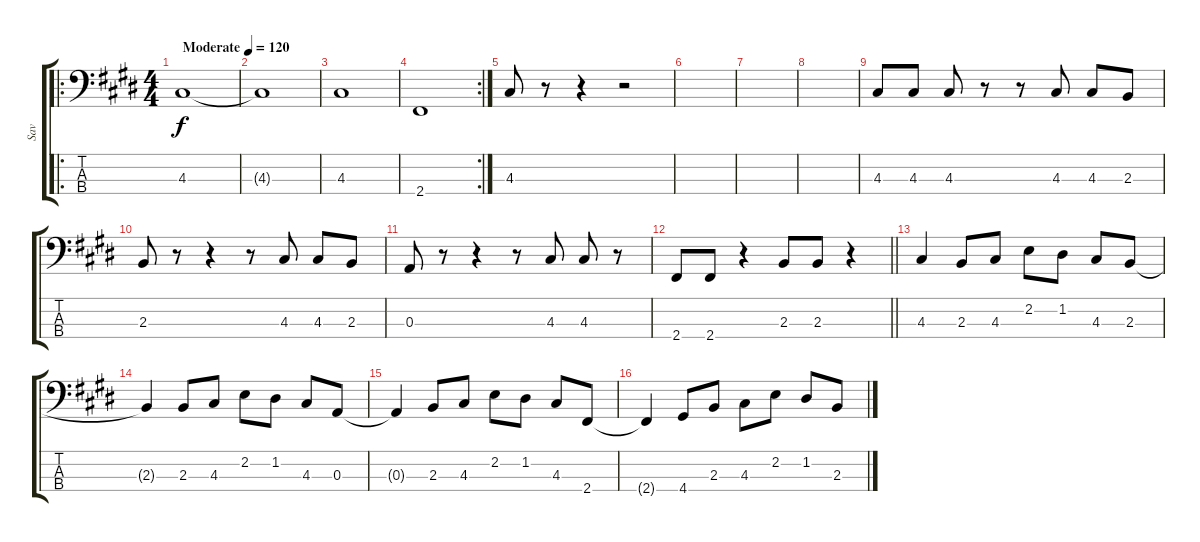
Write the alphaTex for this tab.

\track ("Sav" "Sav") {instrument electricbassfinger}
\staff {score tabs}
\tuning (G2 D2 A1 E1) {hide}
\ro
\ts (4 4)
\tempo (120 "Moderate")
\clef f4
\ks c#minor
4.3.1{dy f instrument electricbassfinger} |
4.3{t}.1 |
4.3.1 |
\rc 2
2.4.1 |
4.3.8 r.8 r.4 r.2 |
|
|
|
4.3.8 4.3.8 4.3.8 r.8 r.8 4.3.8 4.3.8 2.3.8 |
2.3.8 r.8 r.4 r.8 4.3.8 4.3.8 2.3.8 |
0.3.8 r.8 r.4 r.8 4.3.8 4.3.8 r.8 |
\barLineRight lightlight
2.4.8 2.4.8 r.4 2.3.8 2.3.8 r.4 |
4.3.4 2.3.8 4.3.8 2.2.8 1.2.8 4.3.8 2.3.8 |
2.3{t}.4 2.3.8 4.3.8 2.2.8 1.2.8 4.3.8 0.3.8 |
0.3{t}.4 2.3.8 4.3.8 2.2.8 1.2.8 4.3.8 2.4.8 |
2.4{t}.4 4.4.8 2.3.8 4.3.8 2.2.8 1.2.8 2.3.8
